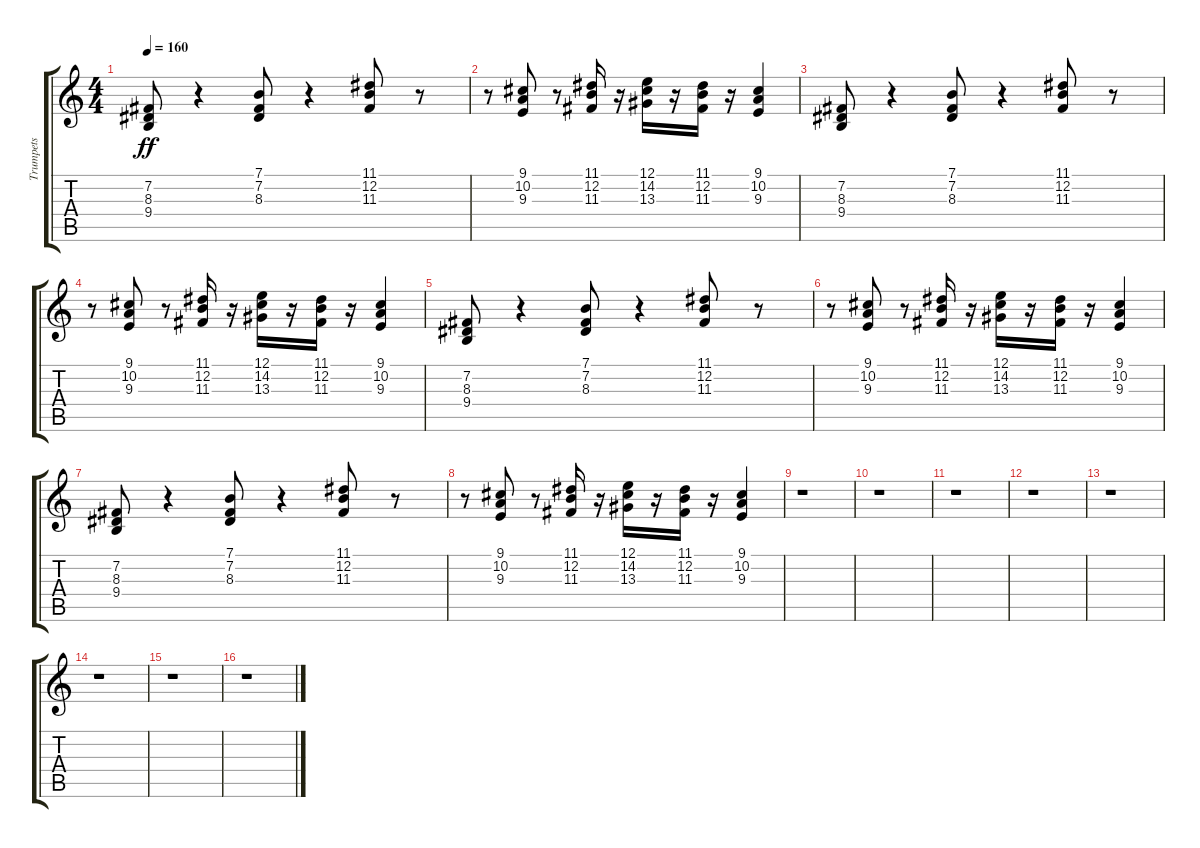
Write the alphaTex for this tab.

\track ("Trumpets" "Trumpets") {instrument trumpet}
\staff {score tabs}
\tuning (E4 B3 G3 D3 A2 E2) {hide}
\ts (4 4)
\tempo 160
\clef g2
\ks c
(7.2 8.3 9.4).8{dy ff} r.4 (7.1 7.2 8.3).8 r.4 (11.1 12.2 11.3).8 r.8 |
r.8 (9.1 10.2 9.3).8 r.8 (11.1 12.2 11.3).16 r.16 (12.1 14.2 13.3).16 r.16 (11.1 12.2 11.3).16 r.16 (9.1 10.2 9.3).4 |
(7.2 8.3 9.4).8 r.4 (7.1 7.2 8.3).8 r.4 (11.1 12.2 11.3).8 r.8 |
r.8 (9.1 10.2 9.3).8 r.8 (11.1 12.2 11.3).16 r.16 (12.1 14.2 13.3).16 r.16 (11.1 12.2 11.3).16 r.16 (9.1 10.2 9.3).4 |
(7.2 8.3 9.4).8 r.4 (7.1 7.2 8.3).8 r.4 (11.1 12.2 11.3).8 r.8 |
r.8 (9.1 10.2 9.3).8 r.8 (11.1 12.2 11.3).16 r.16 (12.1 14.2 13.3).16 r.16 (11.1 12.2 11.3).16 r.16 (9.1 10.2 9.3).4 |
(7.2 8.3 9.4).8 r.4 (7.1 7.2 8.3).8 r.4 (11.1 12.2 11.3).8 r.8 |
r.8 (9.1 10.2 9.3).8 r.8 (11.1 12.2 11.3).16 r.16 (12.1 14.2 13.3).16 r.16 (11.1 12.2 11.3).16 r.16 (9.1 10.2 9.3).4 |
r.1 |
r.1 |
r.1 |
r.1 |
r.1 |
r.1 |
r.1 |
r.1
